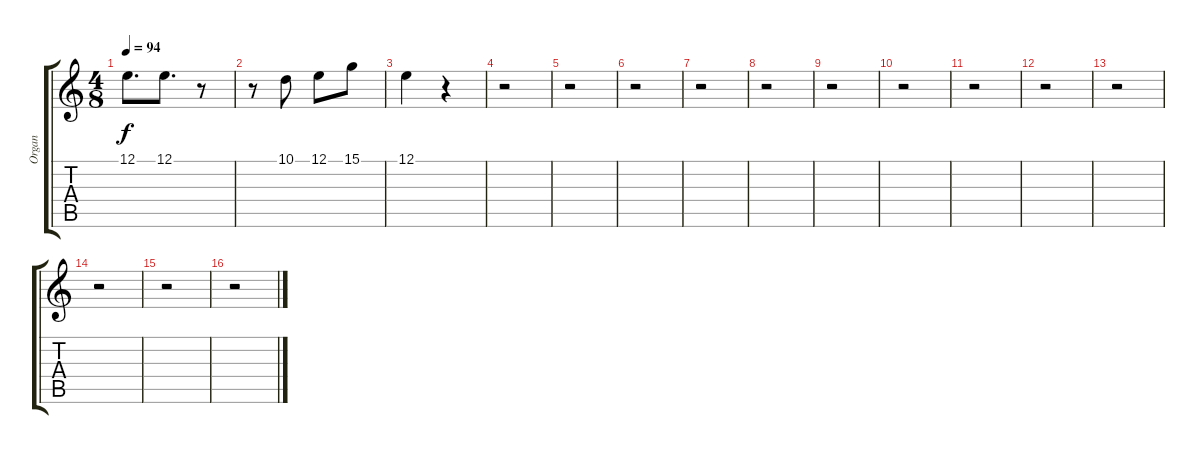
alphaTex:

\track ("Organ" "Organ") {instrument lead2sawtooth}
\staff {score tabs}
\tuning (E4 B3 G3 D3 A2 E2) {hide}
\ts (4 8)
\tempo 94
\clef g2
\ks c
12.1.8{d dy f} 12.1.8{d} r.8 |
r.8 10.1.8 12.1.8 15.1.8 |
12.1.4 r.4 |
r.2 |
r.2 |
r.2 |
r.2 |
r.2 |
r.2 |
r.2 |
r.2 |
r.2 |
r.2 |
r.2 |
r.2 |
r.2
